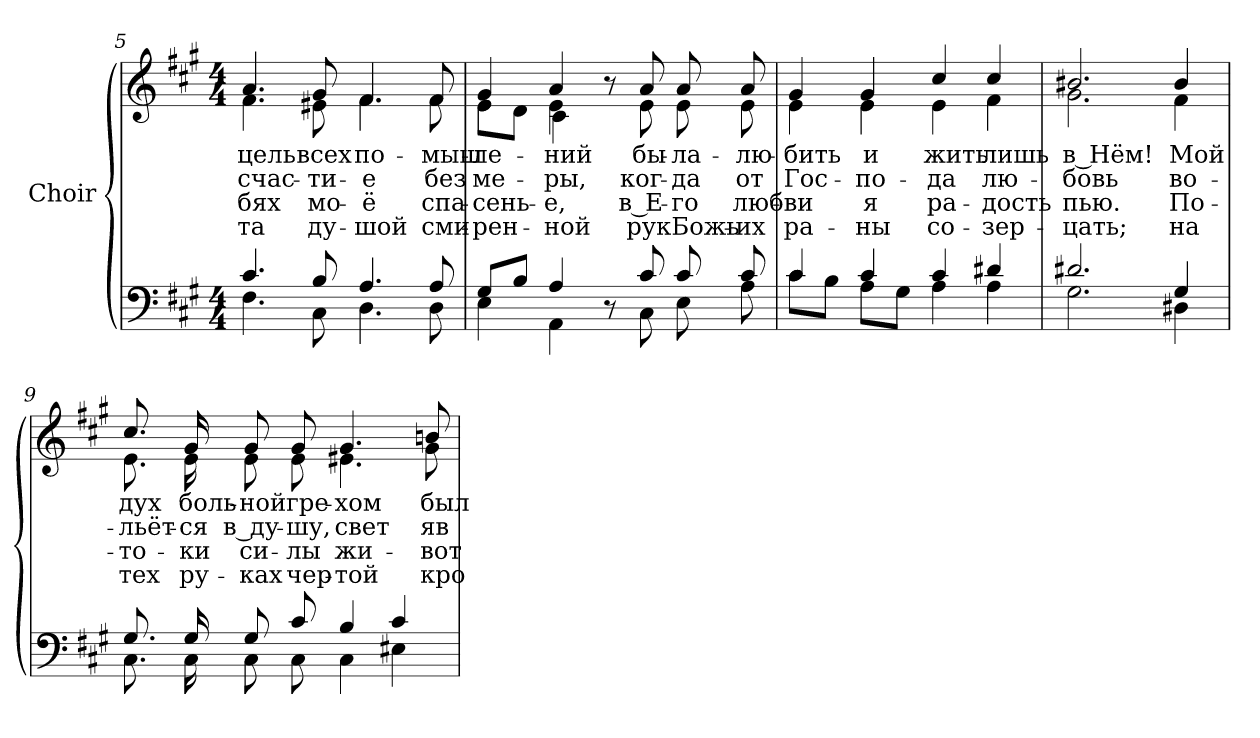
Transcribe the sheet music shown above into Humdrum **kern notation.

**kern	**kern	**text	**text	**text	**text
*part1	*part1	*part1	*part1	*part1	*part1
*staff2	*staff1	*staff1	*staff1	*staff1	*staff1
*I"Choir	*	*	*	*	*
*clefF4	*clefG2	*	*	*	*
*k[f#c#g#]	*k[f#c#g#]	*	*	*	*
*f#:	*f#:	*	*	*	*
*M4/4	*M4/4	*	*	*	*
=5	=5	=5	=5	=5	=5
*^	*^	*	*	*	*
!	!	!	!	!LO:LY:b:color=#000000	!LO:LY:b:color=#000000	!LO:LY:b:color=#000000	!LO:LY:b:color=#000000
4.c#i/	4.F#i\	4.ai/	4.f#i\	цель	счас-	-бях	-та
!	!	!	!	!LO:LY:b:color=#000000	!LO:LY:b:color=#000000	!LO:LY:b:color=#000000	!LO:LY:b:color=#000000
8Bi/	8C#i\	8g#i/	8e#Xi\	всех	-ти-	мо-	ду-
!	!	!	!	!LO:LY:b:color=#000000	!LO:LY:b:color=#000000	!LO:LY:b:color=#000000	!LO:LY:b:color=#000000
4.Ai/	4.Di\	4.f#i/	4.f#i\	по-	-е	-ё	-шой
!	!	!	!	!LO:LY:b:color=#000000	!LO:LY:b:color=#000000	!LO:LY:b:color=#000000	!LO:LY:b:color=#000000
8Ai/	8Di\	8f#i/	8f#i\	-мыш-	без	спа-	сми-
=6	=6	=6	=6	=6	=6	=6	=6
!	!	!	!	!LO:LY:b:color=#000000	!LO:LY:b:color=#000000	!LO:LY:b:color=#000000	!LO:LY:b:color=#000000
*	*	*	*^	*	*	*	*
8G#i/L	4Ei\	4g#i/	4ei\	8ei\L	-ле-	ме-	-сень-	-рен-
8Bi/J	.	.	.	8di\J	.	.	.	.
!	!	!	!	!	!LO:LY:b:color=#000000	!LO:LY:b:color=#000000	!LO:LY:b:color=#000000	!LO:LY:b:color=#000000
4Ai/	4AAi\	4ai/	4ei\	4c#i\	-ний	-ры,	-е,	-ной
8ryy	8r	8ryy	8r	2ryy	.	.	.	.
!	!	!	!	!	!LO:LY:b:color=#000000	!LO:LY:b:color=#000000	!LO:LY:b:color=#000000	!LO:LY:b:color=#000000
8c#i/	8C#i\	8ai/	8ei\	.	бы-	ког-	в Е-	рук
!	!	!	!	!	!LO:LY:b:color=#000000	!LO:LY:b:color=#000000	!LO:LY:b:color=#000000	!LO:LY:b:color=#000000
8c#i/	8Ei\	8ai/	8ei\	.	-ла-	-да	-го	Божь-
!	!	!	!	!	!LO:LY:b:color=#000000	!LO:LY:b:color=#000000	!LO:LY:b:color=#000000	!LO:LY:b:color=#000000
8c#i/	8Ai\	8ai/	8ei\	.	-лю-	от	люб-	-их
*	*	*	*v	*v	*	*	*	*
=7	=7	=7	=7	=7	=7	=7	=7
!	!	!	!	!LO:LY:b:color=#000000	!LO:LY:b:color=#000000	!LO:LY:b:color=#000000	!LO:LY:b:color=#000000
4c#i/	8c#i\L	4g#i/	4ei\	-бить	Гос-	-ви	ра-
.	8Bi\J	.	.	.	.	.	.
!	!	!	!	!LO:LY:b:color=#000000	!LO:LY:b:color=#000000	!LO:LY:b:color=#000000	!LO:LY:b:color=#000000
4c#i/	8Ai\L	4g#i/	4ei\	и	-по-	я	-ны
.	8G#i\J	.	.	.	.	.	.
!	!	!	!	!LO:LY:b:color=#000000	!LO:LY:b:color=#000000	!LO:LY:b:color=#000000	!LO:LY:b:color=#000000
4c#i/	4Ai\	4cc#i/	4ei\	жить	-да	ра-	со-
!	!	!	!	!LO:LY:b:color=#000000	!LO:LY:b:color=#000000	!LO:LY:b:color=#000000	!LO:LY:b:color=#000000
4d#Xi/	4Ai\	4cc#i/	4f#i\	лишь	лю-	-дость	-зер-
=8	=8	=8	=8	=8	=8	=8	=8
!	!	!	!	!LO:LY:b:color=#000000	!LO:LY:b:color=#000000	!LO:LY:b:color=#000000	!LO:LY:b:color=#000000
2.d#Xi/	2.G#i\	2.b#Xi/	2.g#i\	в Нём!	-бовь	пью.	-цать;
!	!	!	!	!LO:LY:b:color=#000000	!LO:LY:b:color=#000000	!LO:LY:b:color=#000000	!LO:LY:b:color=#000000
4G#i/	4D#Xi\	4b#i/	4f#i\	Мой	во-	По-	на
!!LO:LB:g=z	!!
=9	=9	=9	=9	=9	=9	=9	=9
!	!	!	!	!LO:LY:b:color=#000000	!LO:LY:b:color=#000000	!LO:LY:b:color=#000000	!LO:LY:b:color=#000000
8.G#i/	8.C#i\	8.cc#i/	8.ei\	дух	-льёт-	-то-	тех
!	!	!	!	!LO:LY:b:color=#000000	!LO:LY:b:color=#000000	!LO:LY:b:color=#000000	!LO:LY:b:color=#000000
16G#i/	16C#i\	16g#i/	16ei\	боль-	-ся	-ки	ру-
!	!	!	!	!LO:LY:b:color=#000000	!LO:LY:b:color=#000000	!LO:LY:b:color=#000000	!LO:LY:b:color=#000000
8G#i/	8C#i\	8g#i/	8ei\	-ной	в ду-	си-	-ках
!	!	!	!	!LO:LY:b:color=#000000	!LO:LY:b:color=#000000	!LO:LY:b:color=#000000	!LO:LY:b:color=#000000
8c#i/	8C#i\	8g#i/	8ei\	гре-	-шу,	-лы	чер-
!	!	!	!	!LO:LY:b:color=#000000	!LO:LY:b:color=#000000	!LO:LY:b:color=#000000	!LO:LY:b:color=#000000
4Bi/	4C#i\	4.g#i/	4.e#Xi\	-хом	свет	жи-	-той
4c#i/	4E#Xi\	.	.	.	.	.	.
!	!	!	!	!LO:LY:b:color=#000000	!LO:LY:b:color=#000000	!LO:LY:b:color=#000000	!LO:LY:b:color=#000000
.	.	8bni/	8g#i\	был	яв-	-вот-	кро-
*v	*v	*	*	*	*	*	*
*	*v	*v	*	*	*	*
=	=	=	=	=	=
*-	*-	*-	*-	*-	*-
